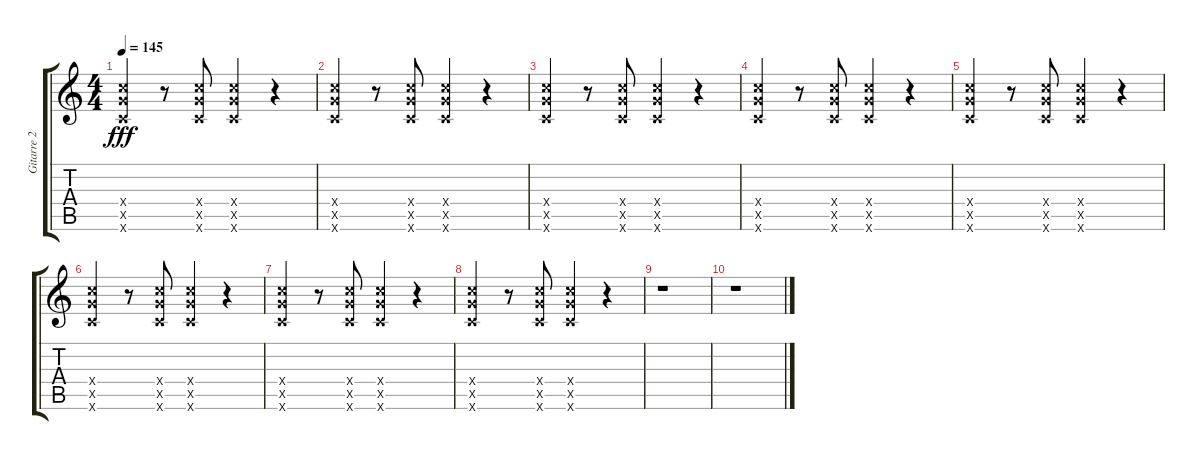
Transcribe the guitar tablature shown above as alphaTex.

\track ("Gitarre 2" "Gitarre 2") {instrument overdrivenguitar}
\staff {score tabs}
\tuning (E4 B3 G3 D3 A2 E2) {hide}
\ts (4 4)
\tempo 145
\clef g2
\ks c
(10.4{x} 10.5{x} 8.6{x}).4{dy fff} r.8 (10.4{x} 10.5{x} 8.6{x}).8 (10.4{x} 10.5{x} 8.6{x}).4 r.4 |
(10.4{x} 10.5{x} 8.6{x}).4 r.8 (10.4{x} 10.5{x} 8.6{x}).8 (10.4{x} 10.5{x} 8.6{x}).4 r.4 |
(10.4{x} 10.5{x} 8.6{x}).4 r.8 (10.4{x} 10.5{x} 8.6{x}).8 (10.4{x} 10.5{x} 8.6{x}).4 r.4 |
(10.4{x} 10.5{x} 8.6{x}).4 r.8 (10.4{x} 10.5{x} 8.6{x}).8 (10.4{x} 10.5{x} 8.6{x}).4 r.4 |
(10.4{x} 10.5{x} 8.6{x}).4 r.8 (10.4{x} 10.5{x} 8.6{x}).8 (10.4{x} 10.5{x} 8.6{x}).4 r.4 |
(10.4{x} 10.5{x} 8.6{x}).4 r.8 (10.4{x} 10.5{x} 8.6{x}).8 (10.4{x} 10.5{x} 8.6{x}).4 r.4 |
(10.4{x} 10.5{x} 8.6{x}).4 r.8 (10.4{x} 10.5{x} 8.6{x}).8 (10.4{x} 10.5{x} 8.6{x}).4 r.4 |
(10.4{x} 10.5{x} 8.6{x}).4 r.8 (10.4{x} 10.5{x} 8.6{x}).8 (10.4{x} 10.5{x} 8.6{x}).4 r.4 |
r.1 |
r.1
